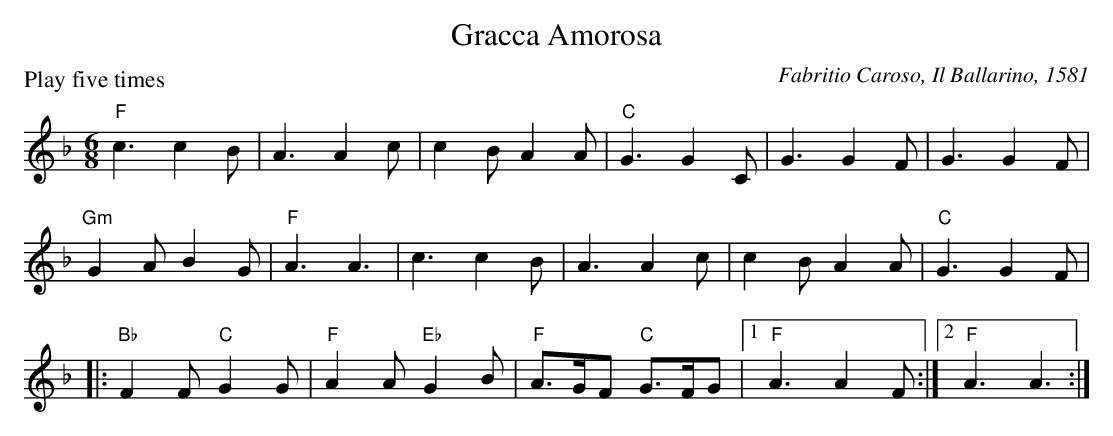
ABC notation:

X:1
T:Gracca Amorosa
C:Fabritio Caroso, Il Ballarino, 1581
P:Play five times
M:6/8
L:1/8
K:F major
   "F"c3   c2B    | A3     A2c     | c2B       A2A       |     \
   "C"G3   G2C    | G3     G2F     | G3        G2F       |
   "Gm"G2A B2G    | "F"A3  A3      | c3        c2B       |     \
   A3      A2c    | c2B    A2A     | "C"G3     G2F       |
|:"Bb"F2F "C"G2G | "F"A2A "Eb"G2B | "F"A3/G/F "C"G3/F/G | [1  "F"A3 A2F :|]  [2  "F"A3 A3 :|]
